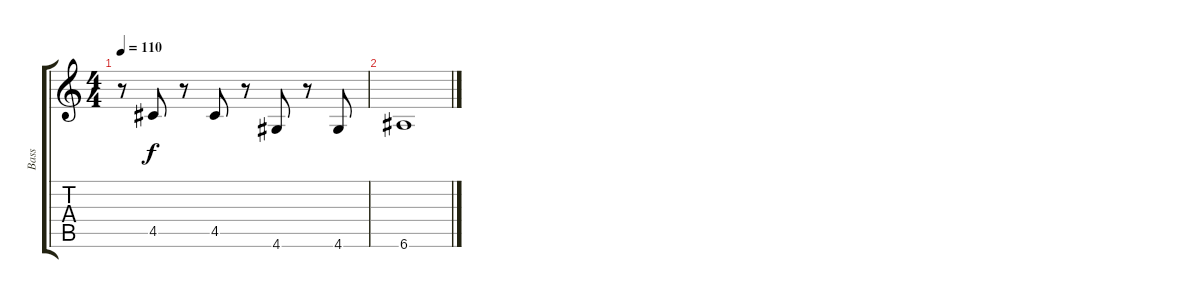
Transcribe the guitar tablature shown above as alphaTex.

\track ("Bass" "Bass") {instrument acousticbass}
\staff {score tabs}
\tuning (E4 B3 G3 D3 A2 E2) {hide}
\ts (4 4)
\tempo 110
\clef g2
\ks c
r.8{dy fff} 4.5.8{dy f} r.8 4.5.8 r.8 4.6.8 r.8 4.6.8 |
6.6.1
